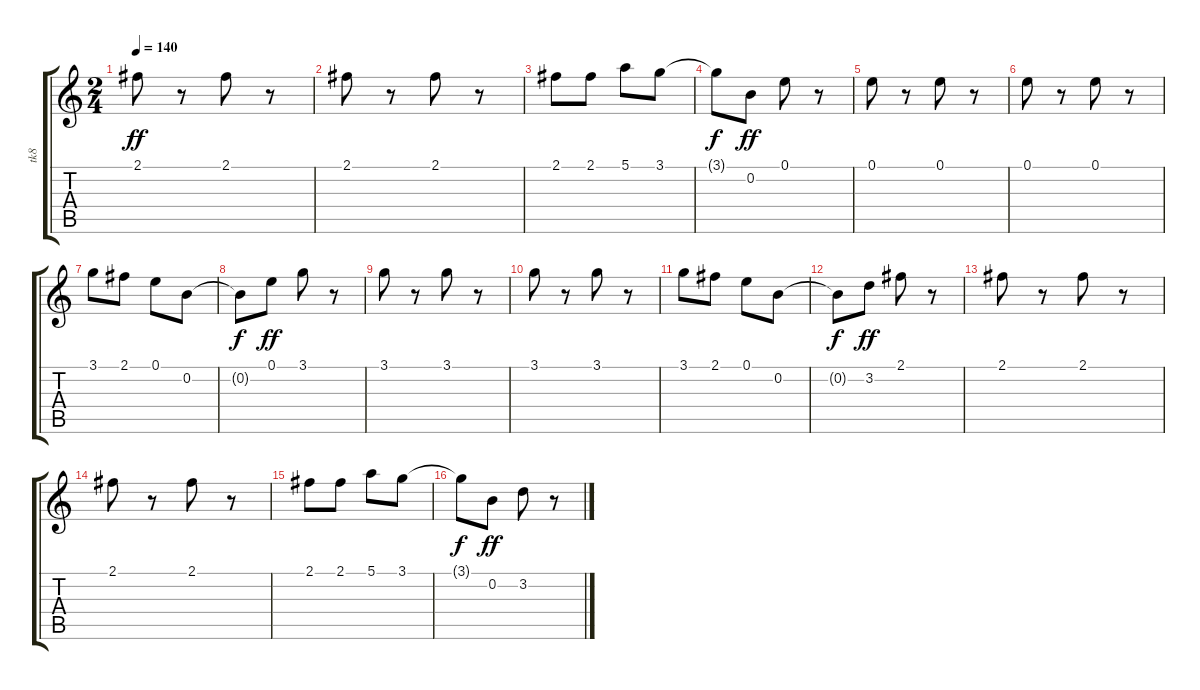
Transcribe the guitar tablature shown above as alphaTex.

\track ("tk8" "tk8") {instrument distortionguitar}
\staff {score tabs}
\tuning (E4 B3 G3 D3 A2 E2) {hide}
\ts (2 4)
\tempo 140
\clef g2
\ks c
2.1.8{dy ff} r.8 2.1.8 r.8 |
2.1.8 r.8 2.1.8 r.8 |
2.1.8 2.1.8 5.1.8 3.1.8 |
3.1{t}.8{dy f} 0.2.8{dy ff} 0.1.8 r.8 |
0.1.8 r.8 0.1.8 r.8 |
0.1.8 r.8 0.1.8 r.8 |
3.1.8 2.1.8 0.1.8 0.2.8 |
0.2{t}.8{dy f} 0.1.8{dy ff} 3.1.8 r.8 |
3.1.8 r.8 3.1.8 r.8 |
3.1.8 r.8 3.1.8 r.8 |
3.1.8 2.1.8 0.1.8 0.2.8 |
0.2{t}.8{dy f} 3.2.8{dy ff} 2.1.8 r.8 |
2.1.8 r.8 2.1.8 r.8 |
2.1.8 r.8 2.1.8 r.8 |
2.1.8 2.1.8 5.1.8 3.1.8 |
3.1{t}.8{dy f} 0.2.8{dy ff} 3.2.8 r.8
